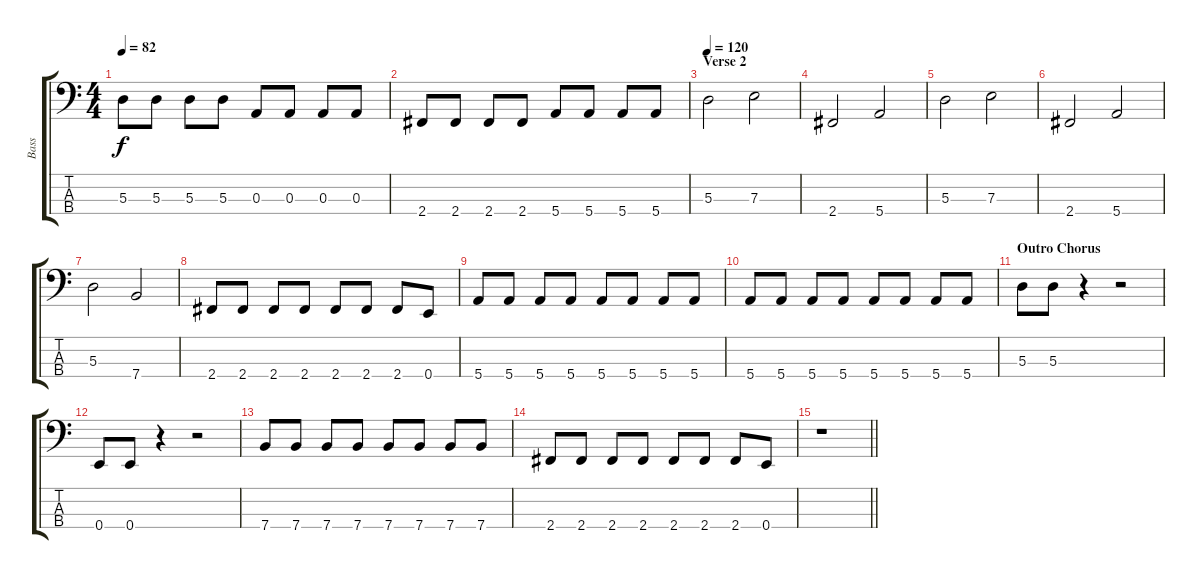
\track ("Bass" "Bass") {instrument electricbassfinger}
\staff {score tabs}
\tuning (G2 D2 A1 E1) {hide}
\ts (4 4)
\tempo 82
\clef f4
\ks c
5.3.8{dy f} 5.3.8 5.3.8 5.3.8 0.3.8 0.3.8 0.3.8 0.3.8 |
2.4.8 2.4.8 2.4.8 2.4.8 5.4.8 5.4.8 5.4.8 5.4.8 |
\section ("" "Verse 2")
\tempo 120
5.3.2 7.3.2 |
2.4.2 5.4.2 |
5.3.2 7.3.2 |
2.4.2 5.4.2 |
5.3.2 7.4.2 |
2.4.8 2.4.8 2.4.8 2.4.8 2.4.8 2.4.8 2.4.8 0.4.8 |
5.4.8 5.4.8 5.4.8 5.4.8 5.4.8 5.4.8 5.4.8 5.4.8 |
5.4.8 5.4.8 5.4.8 5.4.8 5.4.8 5.4.8 5.4.8 5.4.8 |
\section ("" "Outro Chorus")
5.3.8 5.3.8 r.4 r.2 |
0.4.8 0.4.8 r.4 r.2 |
7.4.8 7.4.8 7.4.8 7.4.8 7.4.8 7.4.8 7.4.8 7.4.8 |
2.4.8 2.4.8 2.4.8 2.4.8 2.4.8 2.4.8 2.4.8 0.4.8 |
\barLineRight lightlight
r.1
